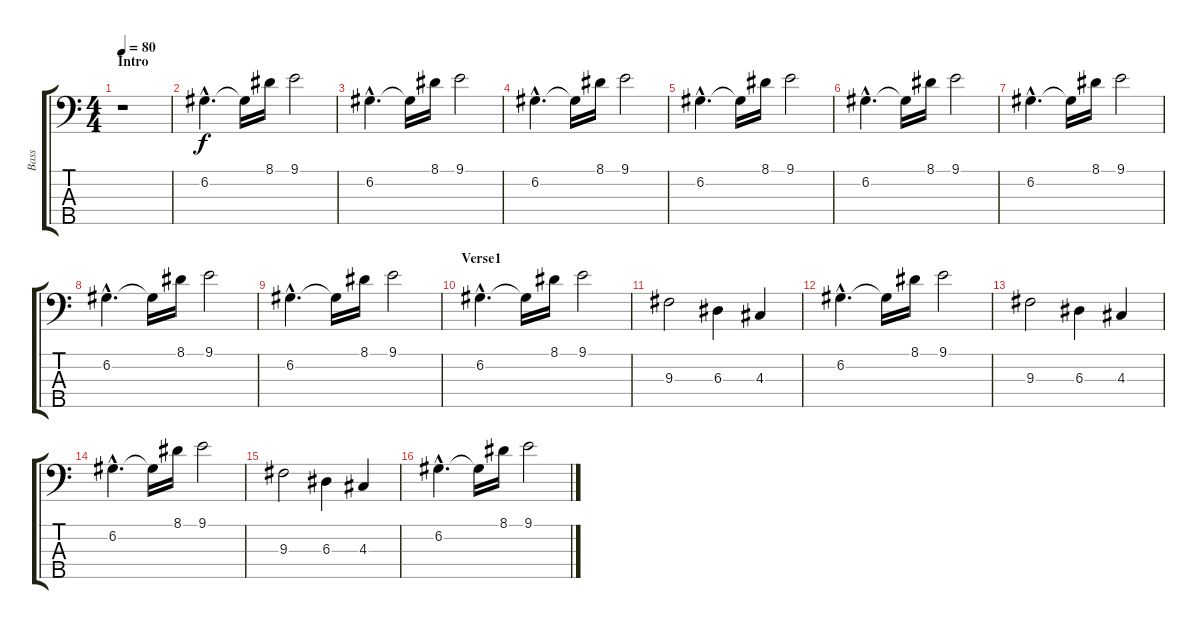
\track ("Bass" "Bass") {instrument electricbassfinger}
\staff {score tabs}
\tuning (G2 D2 A1 E1 B0) {hide}
\ts (4 4)
\section ("" "Intro")
\tempo 80
\clef f4
\ks c
r.1{dy f instrument electricbassfinger} |
6.2{hac}.4{d} 6.2{t}.16 8.1.16 9.1.2 |
6.2{hac}.4{d} 6.2{t}.16 8.1.16 9.1.2 |
6.2{hac}.4{d} 6.2{t}.16 8.1.16 9.1.2 |
6.2{hac}.4{d} 6.2{t}.16 8.1.16 9.1.2 |
6.2{hac}.4{d} 6.2{t}.16 8.1.16 9.1.2 |
6.2{hac}.4{d} 6.2{t}.16 8.1.16 9.1.2 |
6.2{hac}.4{d} 6.2{t}.16 8.1.16 9.1.2 |
6.2{hac}.4{d} 6.2{t}.16 8.1.16 9.1.2 |
\section ("" "Verse1")
6.2{hac}.4{d} 6.2{t}.16 8.1.16 9.1.2 |
9.3.2 6.3.4 4.3.4 |
6.2{hac}.4{d} 6.2{t}.16 8.1.16 9.1.2 |
9.3.2 6.3.4 4.3.4 |
6.2{hac}.4{d} 6.2{t}.16 8.1.16 9.1.2 |
9.3.2 6.3.4 4.3.4 |
6.2{hac}.4{d} 6.2{t}.16 8.1.16 9.1.2
